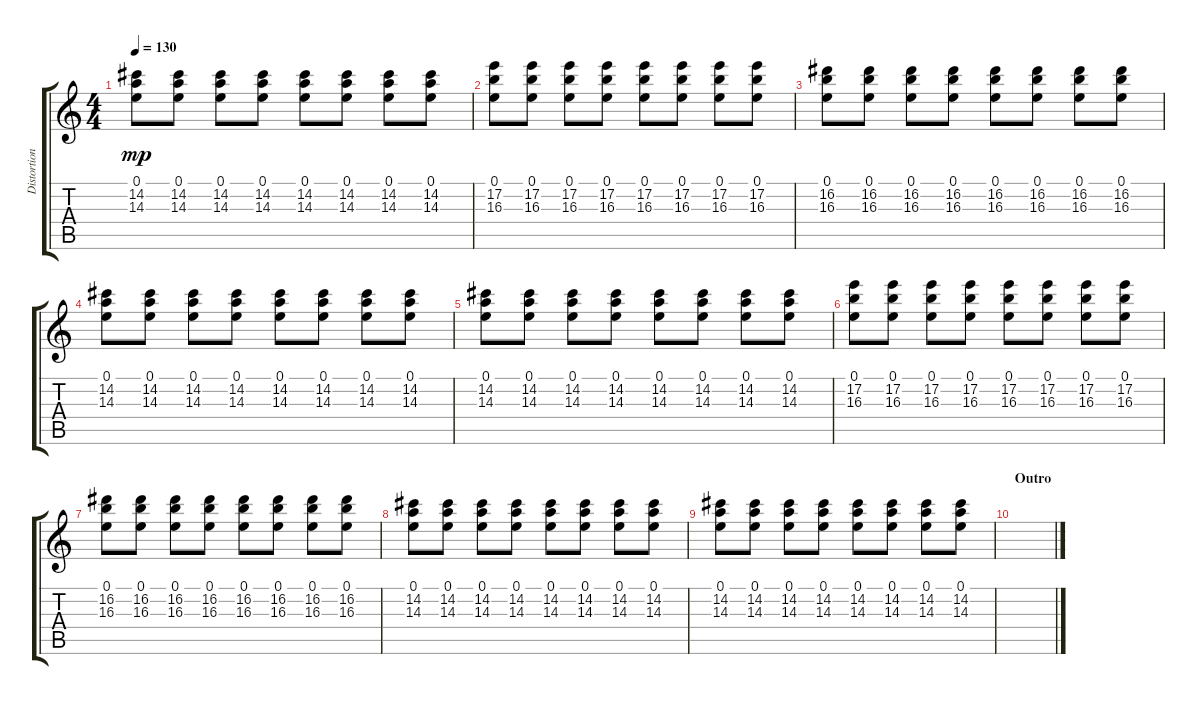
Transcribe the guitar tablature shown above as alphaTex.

\track ("Distortion Guitar" "Distortion") {instrument distortionguitar}
\staff {score tabs}
\tuning (E4 B3 G3 D3 A2 E2) {hide}
\ts (4 4)
\tempo 130
\clef g2
\ks c
(0.1 14.2 14.3).8{dy mp} (0.1 14.2 14.3).8 (0.1 14.2 14.3).8 (0.1 14.2 14.3).8 (0.1 14.2 14.3).8 (0.1 14.2 14.3).8 (0.1 14.2 14.3).8 (0.1 14.2 14.3).8 |
(0.1 17.2 16.3).8 (0.1 17.2 16.3).8 (0.1 17.2 16.3).8 (0.1 17.2 16.3).8 (0.1 17.2 16.3).8 (0.1 17.2 16.3).8 (0.1 17.2 16.3).8 (0.1 17.2 16.3).8 |
(0.1 16.2 16.3).8 (0.1 16.2 16.3).8 (0.1 16.2 16.3).8 (0.1 16.2 16.3).8 (0.1 16.2 16.3).8 (0.1 16.2 16.3).8 (0.1 16.2 16.3).8 (0.1 16.2 16.3).8 |
(0.1 14.2 14.3).8 (0.1 14.2 14.3).8 (0.1 14.2 14.3).8 (0.1 14.2 14.3).8 (0.1 14.2 14.3).8 (0.1 14.2 14.3).8 (0.1 14.2 14.3).8 (0.1 14.2 14.3).8 |
(0.1 14.2 14.3).8 (0.1 14.2 14.3).8 (0.1 14.2 14.3).8 (0.1 14.2 14.3).8 (0.1 14.2 14.3).8 (0.1 14.2 14.3).8 (0.1 14.2 14.3).8 (0.1 14.2 14.3).8 |
(0.1 17.2 16.3).8 (0.1 17.2 16.3).8 (0.1 17.2 16.3).8 (0.1 17.2 16.3).8 (0.1 17.2 16.3).8 (0.1 17.2 16.3).8 (0.1 17.2 16.3).8 (0.1 17.2 16.3).8 |
(0.1 16.2 16.3).8 (0.1 16.2 16.3).8 (0.1 16.2 16.3).8 (0.1 16.2 16.3).8 (0.1 16.2 16.3).8 (0.1 16.2 16.3).8 (0.1 16.2 16.3).8 (0.1 16.2 16.3).8 |
(0.1 14.2 14.3).8 (0.1 14.2 14.3).8 (0.1 14.2 14.3).8 (0.1 14.2 14.3).8 (0.1 14.2 14.3).8 (0.1 14.2 14.3).8 (0.1 14.2 14.3).8 (0.1 14.2 14.3).8 |
(0.1 14.2 14.3).8 (0.1 14.2 14.3).8 (0.1 14.2 14.3).8 (0.1 14.2 14.3).8 (0.1 14.2 14.3).8 (0.1 14.2 14.3).8 (0.1 14.2 14.3).8 (0.1 14.2 14.3).8 |
\section ("" "Outro")
